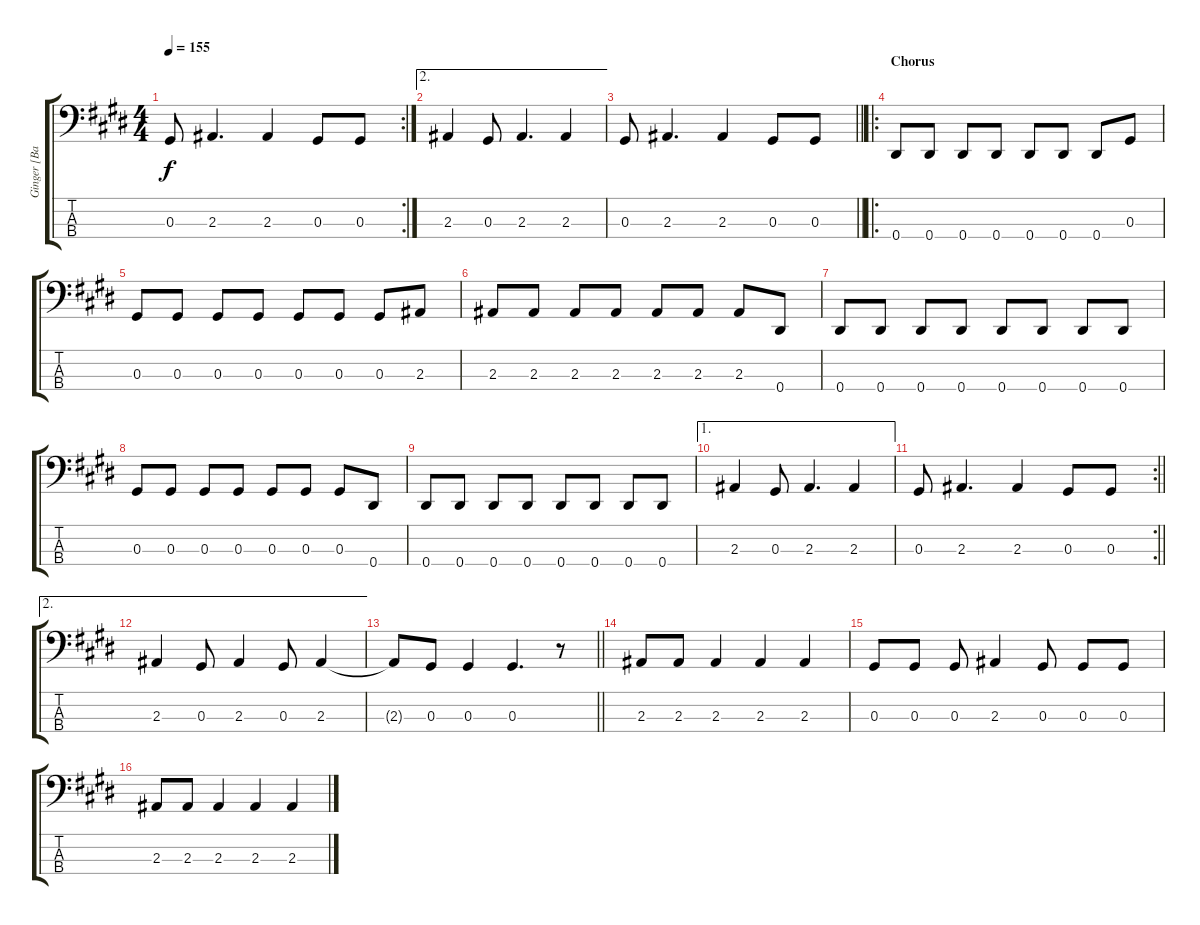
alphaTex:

\track ("Ginger [Bass]" "Ginger [Ba") {instrument electricbassfinger}
\staff {score tabs}
\tuning (Gb2 Db2 Ab1 Eb1) {hide}
\rc 2
\ts (4 4)
\tempo 155
\clef f4
\ks e
0.3.8{dy f} 2.3.4{d} 2.3.4 0.3.8 0.3.8 |
\ae 2
2.3.4 0.3.8 2.3.4{d} 2.3.4 |
\barLineRight lightlight
0.3.8 2.3.4{d} 2.3.4 0.3.8 0.3.8 |
\ro
\section ("" "Chorus")
0.4.8 0.4.8 0.4.8 0.4.8 0.4.8 0.4.8 0.4.8 0.3.8 |
0.3.8 0.3.8 0.3.8 0.3.8 0.3.8 0.3.8 0.3.8 2.3.8 |
2.3.8 2.3.8 2.3.8 2.3.8 2.3.8 2.3.8 2.3.8 0.4.8 |
0.4.8 0.4.8 0.4.8 0.4.8 0.4.8 0.4.8 0.4.8 0.4.8 |
0.3.8 0.3.8 0.3.8 0.3.8 0.3.8 0.3.8 0.3.8 0.4.8 |
0.4.8 0.4.8 0.4.8 0.4.8 0.4.8 0.4.8 0.4.8 0.4.8 |
\ae 1
2.3.4 0.3.8 2.3.4{d} 2.3.4 |
\rc 2
\barLineRight lightlight
0.3.8 2.3.4{d} 2.3.4 0.3.8 0.3.8 |
\ae 2
2.3.4 0.3.8 2.3.4 0.3.8 2.3.4 |
\barLineRight lightlight
2.3{t}.8 0.3.8 0.3.4 0.3.4{d} r.8 |
2.3.8 2.3.8 2.3.4 2.3.4 2.3.4 |
0.3.8 0.3.8 0.3.8 2.3.4 0.3.8 0.3.8 0.3.8 |
2.3.8 2.3.8 2.3.4 2.3.4 2.3.4
